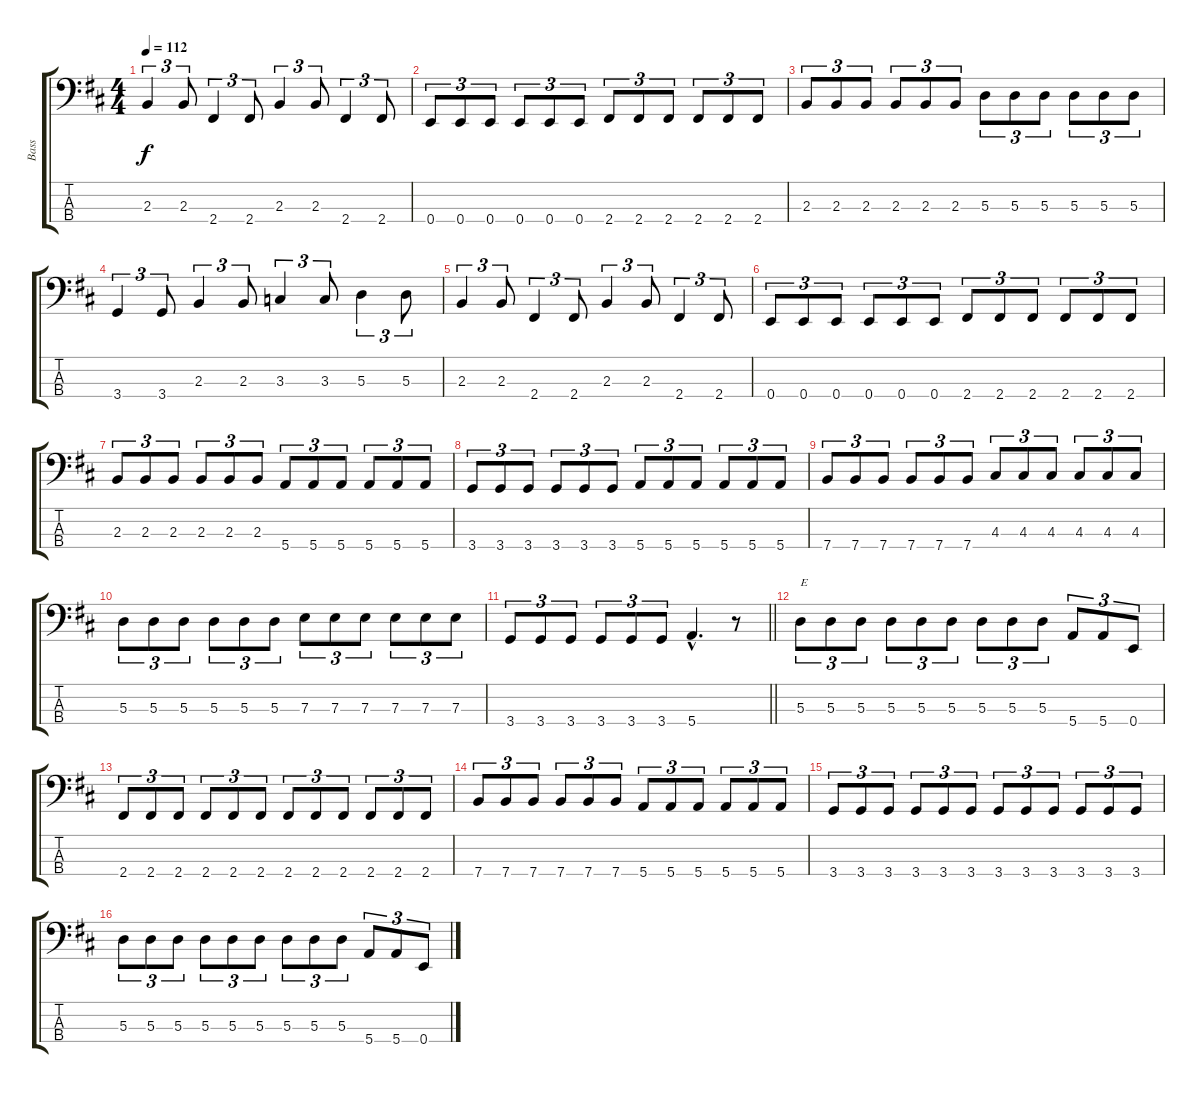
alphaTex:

\track ("Bass" "Bass") {instrument electricbasspick}
\staff {score tabs}
\tuning (G2 D2 A1 E1) {hide}
\ts (4 4)
\tempo 112
\clef f4
\ks d
2.3.4{tu (3 2) dy f} 2.3.8{tu (3 2)} 2.4.4{tu (3 2)} 2.4.8{tu (3 2)} 2.3.4{tu (3 2)} 2.3.8{tu (3 2)} 2.4.4{tu (3 2)} 2.4.8{tu (3 2)} |
0.4.8{tu (3 2)} 0.4.8{tu (3 2)} 0.4.8{tu (3 2)} 0.4.8{tu (3 2)} 0.4.8{tu (3 2)} 0.4.8{tu (3 2)} 2.4.8{tu (3 2)} 2.4.8{tu (3 2)} 2.4.8{tu (3 2)} 2.4.8{tu (3 2)} 2.4.8{tu (3 2)} 2.4.8{tu (3 2)} |
2.3.8{tu (3 2)} 2.3.8{tu (3 2)} 2.3.8{tu (3 2)} 2.3.8{tu (3 2)} 2.3.8{tu (3 2)} 2.3.8{tu (3 2)} 5.3.8{tu (3 2)} 5.3.8{tu (3 2)} 5.3.8{tu (3 2)} 5.3.8{tu (3 2)} 5.3.8{tu (3 2)} 5.3.8{tu (3 2)} |
3.4.4{tu (3 2)} 3.4.8{tu (3 2)} 2.3.4{tu (3 2)} 2.3.8{tu (3 2)} 3.3.4{tu (3 2)} 3.3.8{tu (3 2)} 5.3.4{tu (3 2)} 5.3.8{tu (3 2)} |
2.3.4{tu (3 2)} 2.3.8{tu (3 2)} 2.4.4{tu (3 2)} 2.4.8{tu (3 2)} 2.3.4{tu (3 2)} 2.3.8{tu (3 2)} 2.4.4{tu (3 2)} 2.4.8{tu (3 2)} |
0.4.8{tu (3 2)} 0.4.8{tu (3 2)} 0.4.8{tu (3 2)} 0.4.8{tu (3 2)} 0.4.8{tu (3 2)} 0.4.8{tu (3 2)} 2.4.8{tu (3 2)} 2.4.8{tu (3 2)} 2.4.8{tu (3 2)} 2.4.8{tu (3 2)} 2.4.8{tu (3 2)} 2.4.8{tu (3 2)} |
2.3.8{tu (3 2)} 2.3.8{tu (3 2)} 2.3.8{tu (3 2)} 2.3.8{tu (3 2)} 2.3.8{tu (3 2)} 2.3.8{tu (3 2)} 5.4.8{tu (3 2)} 5.4.8{tu (3 2)} 5.4.8{tu (3 2)} 5.4.8{tu (3 2)} 5.4.8{tu (3 2)} 5.4.8{tu (3 2)} |
3.4.8{tu (3 2)} 3.4.8{tu (3 2)} 3.4.8{tu (3 2)} 3.4.8{tu (3 2)} 3.4.8{tu (3 2)} 3.4.8{tu (3 2)} 5.4.8{tu (3 2)} 5.4.8{tu (3 2)} 5.4.8{tu (3 2)} 5.4.8{tu (3 2)} 5.4.8{tu (3 2)} 5.4.8{tu (3 2)} |
7.4.8{tu (3 2)} 7.4.8{tu (3 2)} 7.4.8{tu (3 2)} 7.4.8{tu (3 2)} 7.4.8{tu (3 2)} 7.4.8{tu (3 2)} 4.3.8{tu (3 2)} 4.3.8{tu (3 2)} 4.3.8{tu (3 2)} 4.3.8{tu (3 2)} 4.3.8{tu (3 2)} 4.3.8{tu (3 2)} |
5.3.8{tu (3 2)} 5.3.8{tu (3 2)} 5.3.8{tu (3 2)} 5.3.8{tu (3 2)} 5.3.8{tu (3 2)} 5.3.8{tu (3 2)} 7.3.8{tu (3 2)} 7.3.8{tu (3 2)} 7.3.8{tu (3 2)} 7.3.8{tu (3 2)} 7.3.8{tu (3 2)} 7.3.8{tu (3 2)} |
\barLineRight lightlight
3.4.8{tu (3 2)} 3.4.8{tu (3 2)} 3.4.8{tu (3 2)} 3.4.8{tu (3 2)} 3.4.8{tu (3 2)} 3.4.8{tu (3 2)} 5.4{hac}.4{d} r.8 |
5.3.8{tu (3 2) txt "E"} 5.3.8{tu (3 2)} 5.3.8{tu (3 2)} 5.3.8{tu (3 2)} 5.3.8{tu (3 2)} 5.3.8{tu (3 2)} 5.3.8{tu (3 2)} 5.3.8{tu (3 2)} 5.3.8{tu (3 2)} 5.4.8{tu (3 2)} 5.4.8{tu (3 2)} 0.4.8{tu (3 2)} |
2.4.8{tu (3 2)} 2.4.8{tu (3 2)} 2.4.8{tu (3 2)} 2.4.8{tu (3 2)} 2.4.8{tu (3 2)} 2.4.8{tu (3 2)} 2.4.8{tu (3 2)} 2.4.8{tu (3 2)} 2.4.8{tu (3 2)} 2.4.8{tu (3 2)} 2.4.8{tu (3 2)} 2.4.8{tu (3 2)} |
7.4.8{tu (3 2)} 7.4.8{tu (3 2)} 7.4.8{tu (3 2)} 7.4.8{tu (3 2)} 7.4.8{tu (3 2)} 7.4.8{tu (3 2)} 5.4.8{tu (3 2)} 5.4.8{tu (3 2)} 5.4.8{tu (3 2)} 5.4.8{tu (3 2)} 5.4.8{tu (3 2)} 5.4.8{tu (3 2)} |
3.4.8{tu (3 2)} 3.4.8{tu (3 2)} 3.4.8{tu (3 2)} 3.4.8{tu (3 2)} 3.4.8{tu (3 2)} 3.4.8{tu (3 2)} 3.4.8{tu (3 2)} 3.4.8{tu (3 2)} 3.4.8{tu (3 2)} 3.4.8{tu (3 2)} 3.4.8{tu (3 2)} 3.4.8{tu (3 2)} |
5.3.8{tu (3 2)} 5.3.8{tu (3 2)} 5.3.8{tu (3 2)} 5.3.8{tu (3 2)} 5.3.8{tu (3 2)} 5.3.8{tu (3 2)} 5.3.8{tu (3 2)} 5.3.8{tu (3 2)} 5.3.8{tu (3 2)} 5.4.8{tu (3 2)} 5.4.8{tu (3 2)} 0.4.8{tu (3 2)}
